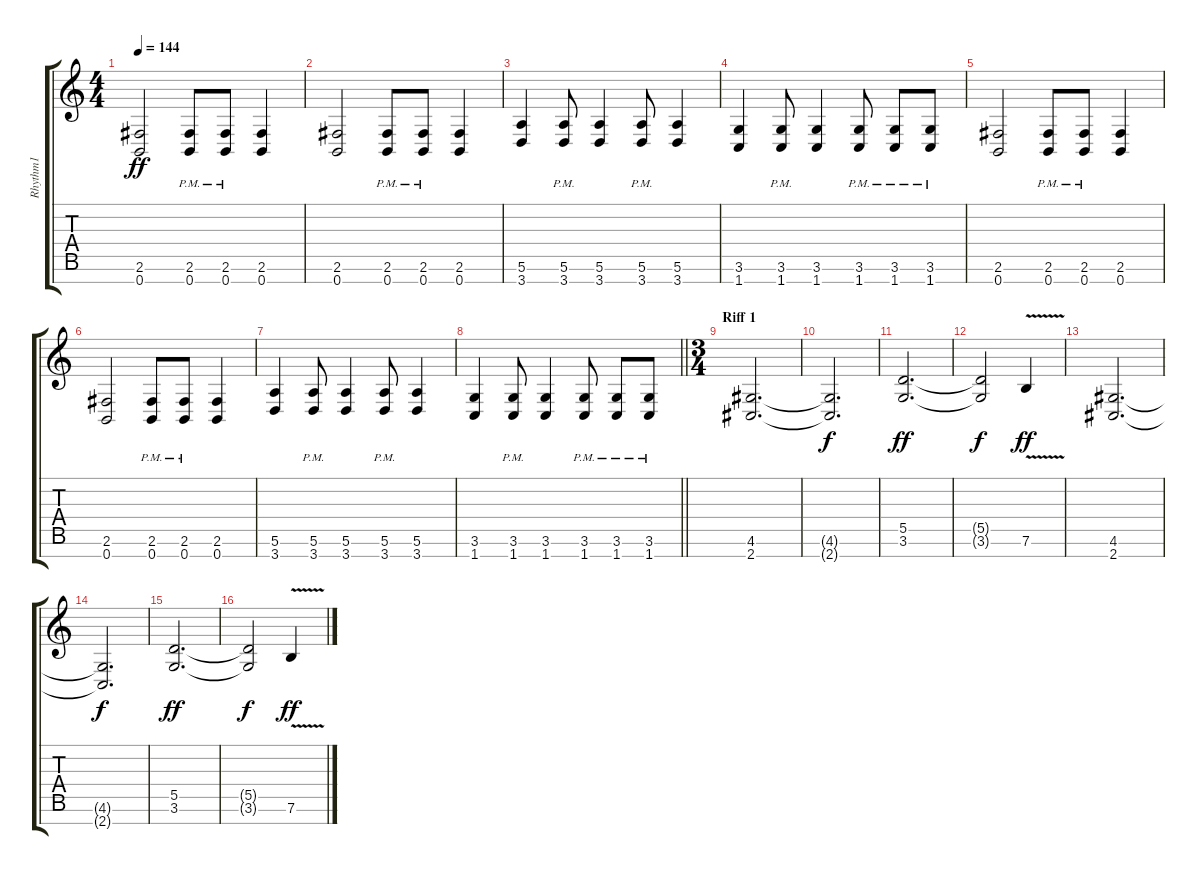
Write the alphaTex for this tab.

\track ("Rhythm1" "Rhythm1") {instrument distortionguitar}
\staff {score tabs}
\tuning (E4 B3 G3 D3 A2 E2 B1) {hide}
\ts (4 4)
\tempo 144
\clef g2
\ks c
(2.6 0.7).2{dy ff} (2.6{pm} 0.7{pm}).8 (2.6{pm} 0.7{pm}).8 (2.6 0.7).4 |
(2.6 0.7).2 (2.6{pm} 0.7{pm}).8 (2.6{pm} 0.7{pm}).8 (2.6 0.7).4 |
(5.6 3.7).4 (5.6{pm} 3.7{pm}).8 (5.6 3.7).4 (5.6{pm} 3.7{pm}).8 (5.6 3.7).4 |
(3.6 1.7).4 (3.6{pm} 1.7{pm}).8 (3.6 1.7).4 (3.6{pm} 1.7{pm}).8 (3.6{pm} 1.7{pm}).8 (3.6{pm} 1.7{pm}).8 |
(2.6 0.7).2 (2.6{pm} 0.7{pm}).8 (2.6{pm} 0.7{pm}).8 (2.6 0.7).4 |
(2.6 0.7).2 (2.6{pm} 0.7{pm}).8 (2.6{pm} 0.7{pm}).8 (2.6 0.7).4 |
(5.6 3.7).4 (5.6{pm} 3.7{pm}).8 (5.6 3.7).4 (5.6{pm} 3.7{pm}).8 (5.6 3.7).4 |
\barLineRight lightlight
(3.6 1.7).4 (3.6{pm} 1.7{pm}).8 (3.6 1.7).4 (3.6{pm} 1.7{pm}).8 (3.6{pm} 1.7{pm}).8 (3.6{pm} 1.7{pm}).8 |
\ts (3 4)
\section ("" "Riff 1")
(4.6 2.7).2{d} |
(4.6{t} 2.7{t}).2{d dy f} |
(5.5 3.6).2{d dy ff} |
(5.5{t} 3.6{t}).2{dy f} 7.6{v}.4{dy ff} |
(4.6 2.7).2{d} |
(4.6{t} 2.7{t}).2{d dy f} |
(5.5 3.6).2{d dy ff} |
(5.5{t} 3.6{t}).2{dy f} 7.6{v}.4{dy ff}
